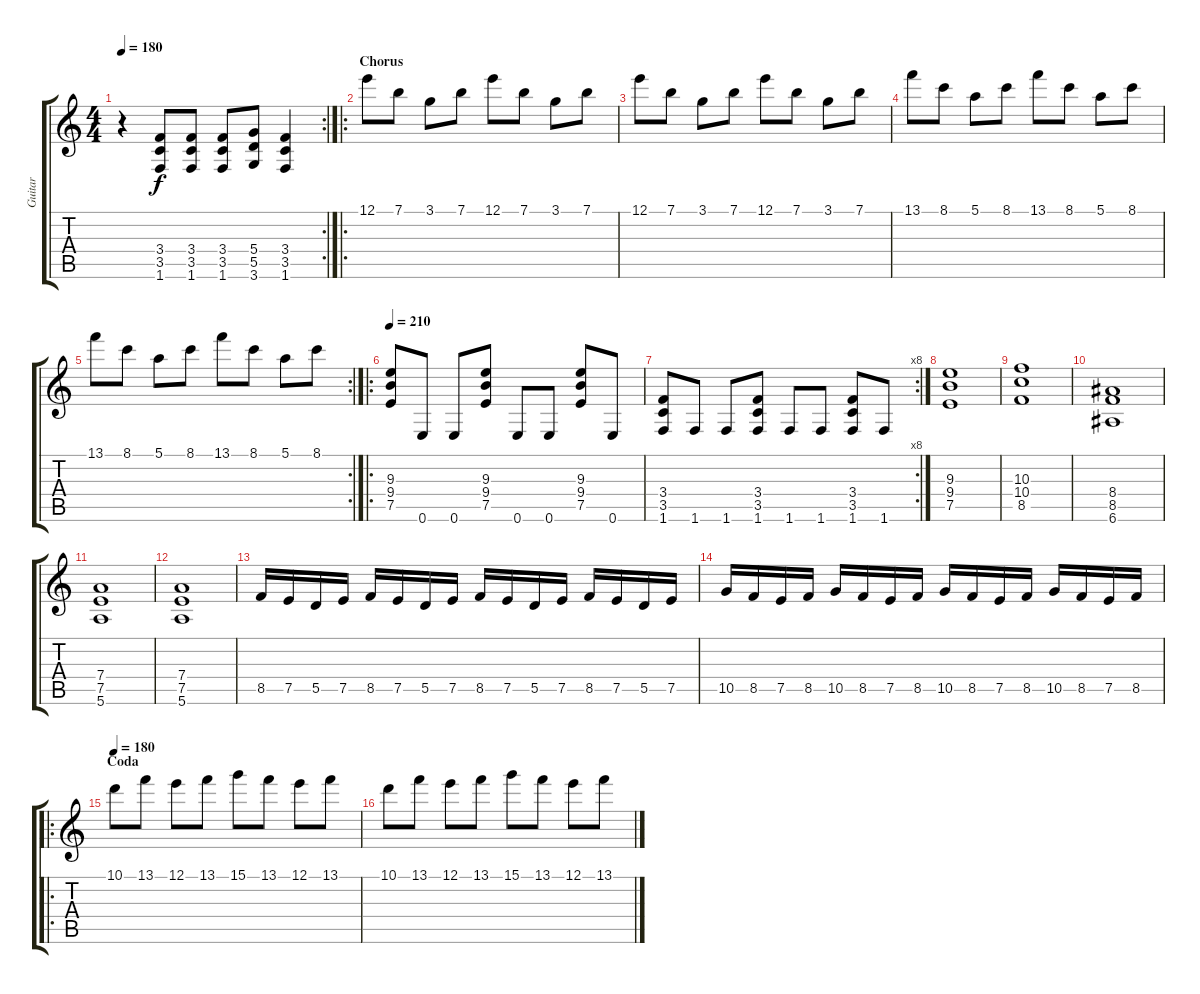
\track ("Guitar" "Guitar") {instrument distortionguitar}
\staff {score tabs}
\tuning (E4 B3 G3 D3 A2 E2) {hide}
\rc 2
\ts (4 4)
\tempo 180
\clef g2
\ks c
r.4{dy f} (3.4 3.5 1.6).8 (3.4 3.5 1.6).8 (3.4 3.5 1.6).8 (5.4 5.5 3.6).8 (3.4 3.5 1.6).4 |
\ro
\section ("" "Chorus")
12.1.8{volume 13} 7.1.8 3.1.8 7.1.8 12.1.8 7.1.8 3.1.8 7.1.8 |
12.1.8 7.1.8 3.1.8 7.1.8 12.1.8 7.1.8 3.1.8 7.1.8 |
13.1.8 8.1.8 5.1.8 8.1.8 13.1.8 8.1.8 5.1.8 8.1.8 |
\rc 2
13.1.8 8.1.8 5.1.8 8.1.8 13.1.8 8.1.8 5.1.8 8.1.8 |
\ro
\tempo 210
(9.3 9.4 7.5).8 0.6.8 0.6.8 (9.3 9.4 7.5).8 0.6.8 0.6.8 (9.3 9.4 7.5).8 0.6.8 |
\rc 8
(3.4 3.5 1.6).8 1.6.8 1.6.8 (3.4 3.5 1.6).8 1.6.8 1.6.8 (3.4 3.5 1.6).8 1.6.8 |
(9.3 9.4 7.5).1 |
(10.3 10.4 8.5).1 |
(8.4 8.5 6.6).1 |
(7.4 7.5 5.6).1 |
(7.4 7.5 5.6).1 |
8.5.16 7.5.16 5.5.16 7.5.16 8.5.16 7.5.16 5.5.16 7.5.16 8.5.16 7.5.16 5.5.16 7.5.16 8.5.16 7.5.16 5.5.16 7.5.16 |
10.5.16 8.5.16 7.5.16 8.5.16 10.5.16 8.5.16 7.5.16 8.5.16 10.5.16 8.5.16 7.5.16 8.5.16 10.5.16 8.5.16 7.5.16 8.5.16 |
\ro
\section ("" "Coda")
\tempo 180
10.1.8 13.1.8 12.1.8 13.1.8 15.1.8 13.1.8 12.1.8 13.1.8 |
10.1.8 13.1.8 12.1.8 13.1.8 15.1.8 13.1.8 12.1.8 13.1.8
